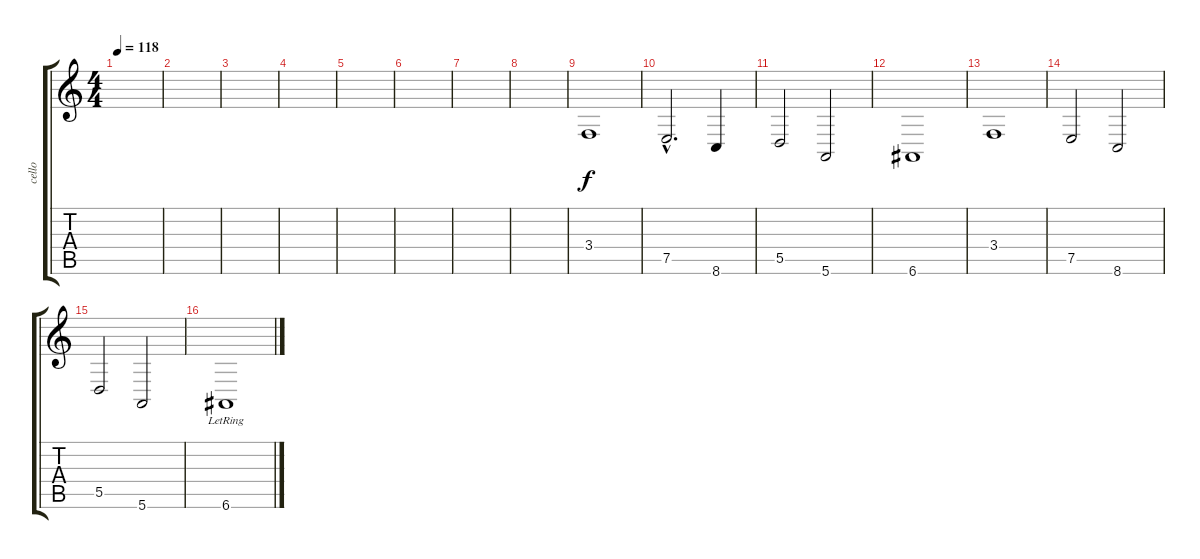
\track ("cello" "cello") {instrument cello}
\staff {score tabs}
\tuning (E4 B3 G3 D3 A2 E2) {hide}
\ts (4 4)
\tempo 118
\clef g2
\ks c
|
|
|
|
|
|
|
|
3.4.1 |
7.5{hac}.2{d} 8.6.4 |
5.5.2 5.6.2 |
6.6.1 |
3.4.1 |
7.5.2 8.6.2 |
5.5.2 5.6.2 |
6.6{lr}.1
